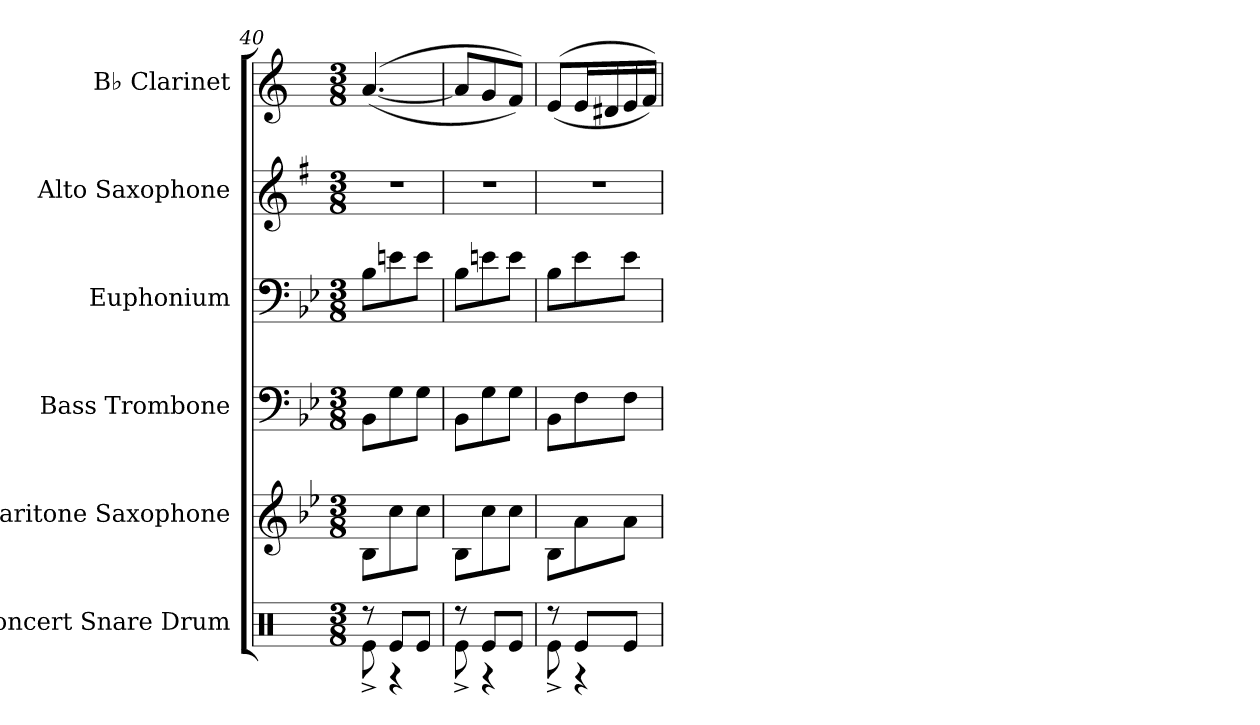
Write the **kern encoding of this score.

**kern	**kern	**kern	**kern	**kern	**kern
*part6	*part5	*part4	*part3	*part2	*part1
*staff6	*staff5	*staff4	*staff3	*staff2	*staff1
*I"Concert Snare Drum	*I"Baritone Saxophone	*I"Bass Trombone	*I"Euphonium	*I"Alto Saxophone	*I"B♭ Clarinet
*I'Con. Sn.	*I'Bar. Sax.	*I'B. Tbn.	*I'Euph.	*I'A. Sax.	*I'B♭ Cl.
*clefX	*clefG2	*clefF4	*clefF4	*clefG2	*clefG2
*	*ITrd12c21	*	*	*ITrd5c9	*ITrd1c2
*k[]	*k[b-e-]	*k[b-e-]	*k[b-e-]	*k[b-e-]	*k[b-e-]
*M3/8	*M3/8	*M3/8	*M3/8	*M3/8	*M3/8
=40	=40	=40	=40	=40	=40
*^	*	*	*	*	*
8r	8Re^\	8BB-\L	8BB-\L	8B-\L	4.r	(>(>[4.g/
8Re/L	4r	8c\	8G\	8en\	.	.
8Re/J	.	8c\J	8G\J	8e\J	.	.
=41	=41	=41	=41	=41	=41	=41
8r	8Re^\	8BB-\L	8BB-\L	8B-\L	4.r	8g/L]
8Re/L	4r	8c\	8G\	8en\	.	8f/
8Re/J	.	8c\J	8G\J	8e\J	.	8e-/J))
!!LO:LB:g=z
=42	=42	=42	=42	=42	=42	=42
8r	8Re^\	8BB-\L	8BB-\L	8B-\L	4.r	(<(<8d/L
8Re/L	4r	8A\	8F\	8e-\	.	16d/L
.	.	.	.	.	.	16c#X/
8Re/J	.	8A\J	8F\J	8e-\J	.	16d/
.	.	.	.	.	.	16e-/JJ))
*v	*v	*	*	*	*	*
=	=	=	=	=	=
*-	*-	*-	*-	*-	*-
